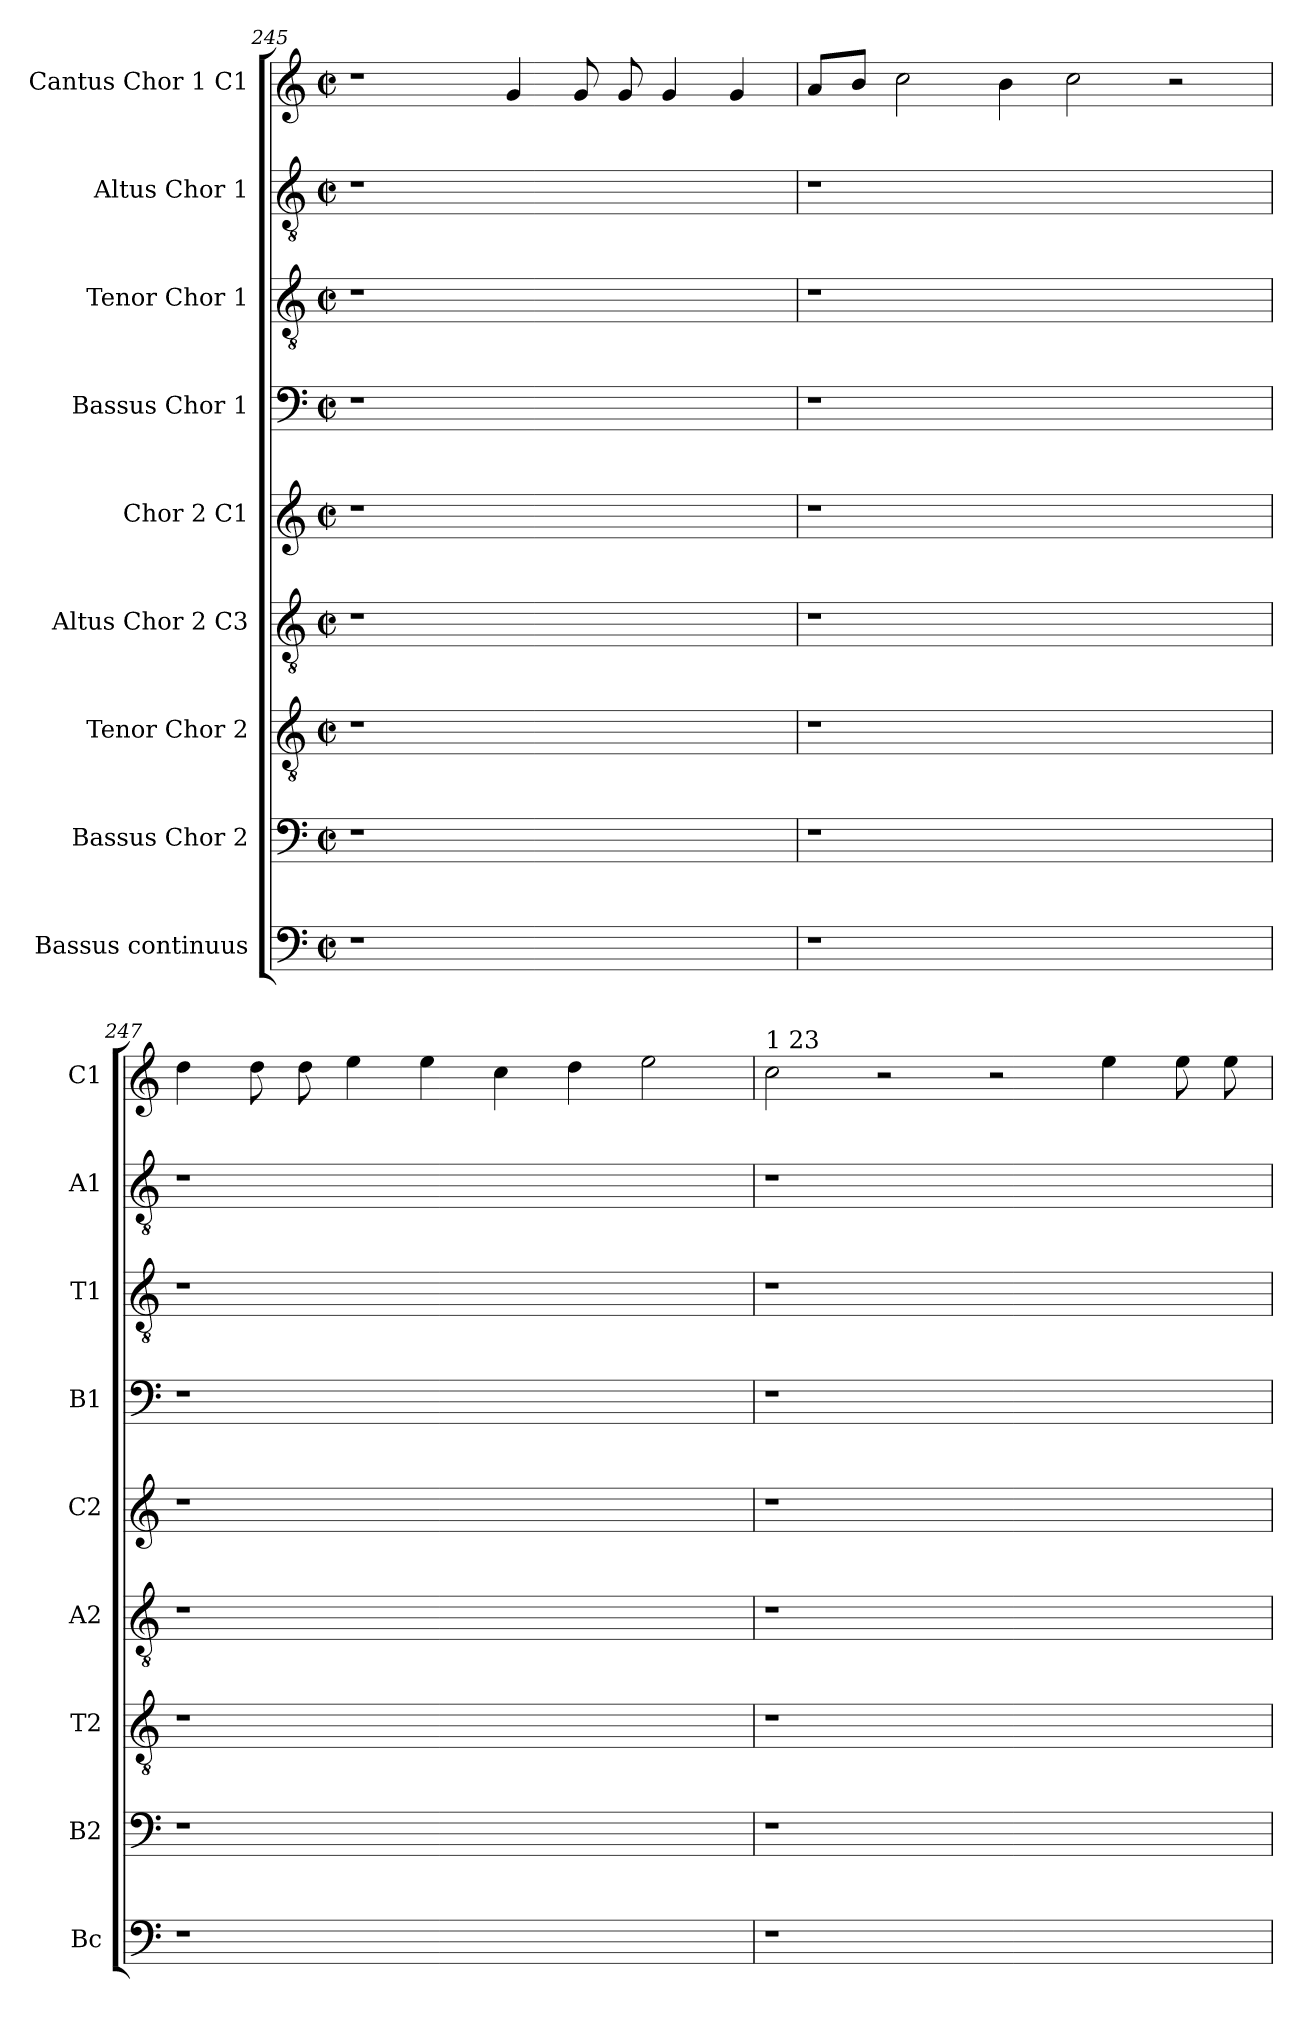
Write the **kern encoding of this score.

**kern	**kern	**kern	**kern	**kern	**kern	**kern	**kern	**kern
*part9	*part8	*part7	*part6	*part5	*part4	*part3	*part2	*part1
*staff9	*staff8	*staff7	*staff6	*staff5	*staff4	*staff3	*staff2	*staff1
*I"Bassus continuus	*I"Bassus Chor 2	*I"Tenor Chor 2	*I"Altus Chor 2 C3	*I"Chor 2 C1	*I"Bassus Chor 1	*I"Tenor Chor 1	*I"Altus Chor 1	*I"Cantus Chor 1 C1
*I'Bc	*I'B2	*I'T2	*I'A2	*I'C2	*I'B1	*I'T1	*I'A1	*I'C1
*clefF4	*clefF4	*clefGv2	*clefGv2	*clefG2	*clefF4	*clefGv2	*clefGv2	*clefG2
*ITrd7c12	*	*	*	*	*	*	*	*
*k[]	*k[]	*k[]	*k[]	*k[]	*k[]	*k[]	*k[]	*k[]
*C:	*C:	*C:	*C:	*C:	*C:	*C:	*C:	*C:
*M2/2	*M2/2	*M2/2	*M2/2	*M2/2	*M2/2	*M2/2	*M2/2	*M2/2
*met(c|)	*met(c|)	*met(c|)	*met(c|)	*met(c|)	*met(c|)	*met(c|)	*met(c|)	*met(c|)
=245	=245	=245	=245	=245	=245	=245	=245	=245
1r	1r	1r	1r	1r	1r	1r	1r	1r
1ryy	1ryy	1ryy	1ryy	1ryy	1ryy	1ryy	1ryy	4g/
.	.	.	.	.	.	.	.	8g/
.	.	.	.	.	.	.	.	8g/
.	.	.	.	.	.	.	.	4g/
.	.	.	.	.	.	.	.	4g/
=246	=246	=246	=246	=246	=246	=246	=246	=246
1r	1r	1r	1r	1r	1r	1r	1r	8a/L
.	.	.	.	.	.	.	.	8b/J
.	.	.	.	.	.	.	.	2cc\
.	.	.	.	.	.	.	.	4b\
1ryy	1ryy	1ryy	1ryy	1ryy	1ryy	1ryy	1ryy	2cc\
.	.	.	.	.	.	.	.	2r
=247	=247	=247	=247	=247	=247	=247	=247	=247
1r	1r	1r	1r	1r	1r	1r	1r	4dd\
.	.	.	.	.	.	.	.	8dd\
.	.	.	.	.	.	.	.	8dd\
.	.	.	.	.	.	.	.	4ee\
.	.	.	.	.	.	.	.	4ee\
1ryy	1ryy	1ryy	1ryy	1ryy	1ryy	1ryy	1ryy	4cc\
.	.	.	.	.	.	.	.	4dd\
.	.	.	.	.	.	.	.	2ee\
!!LO:LB:g=z
=248	=248	=248	=248	=248	=248	=248	=248	=248
!	!	!	!	!	!	!	!	!LO:TX:a:t=1 23
1r	1r	1r	1r	1r	1r	1r	1r	2cc\
.	.	.	.	.	.	.	.	2r
1ryy	1ryy	1ryy	1ryy	1ryy	1ryy	1ryy	1ryy	2r
.	.	.	.	.	.	.	.	4ee\
.	.	.	.	.	.	.	.	8ee\
.	.	.	.	.	.	.	.	8ee\
=	=	=	=	=	=	=	=	=
*-	*-	*-	*-	*-	*-	*-	*-	*-
